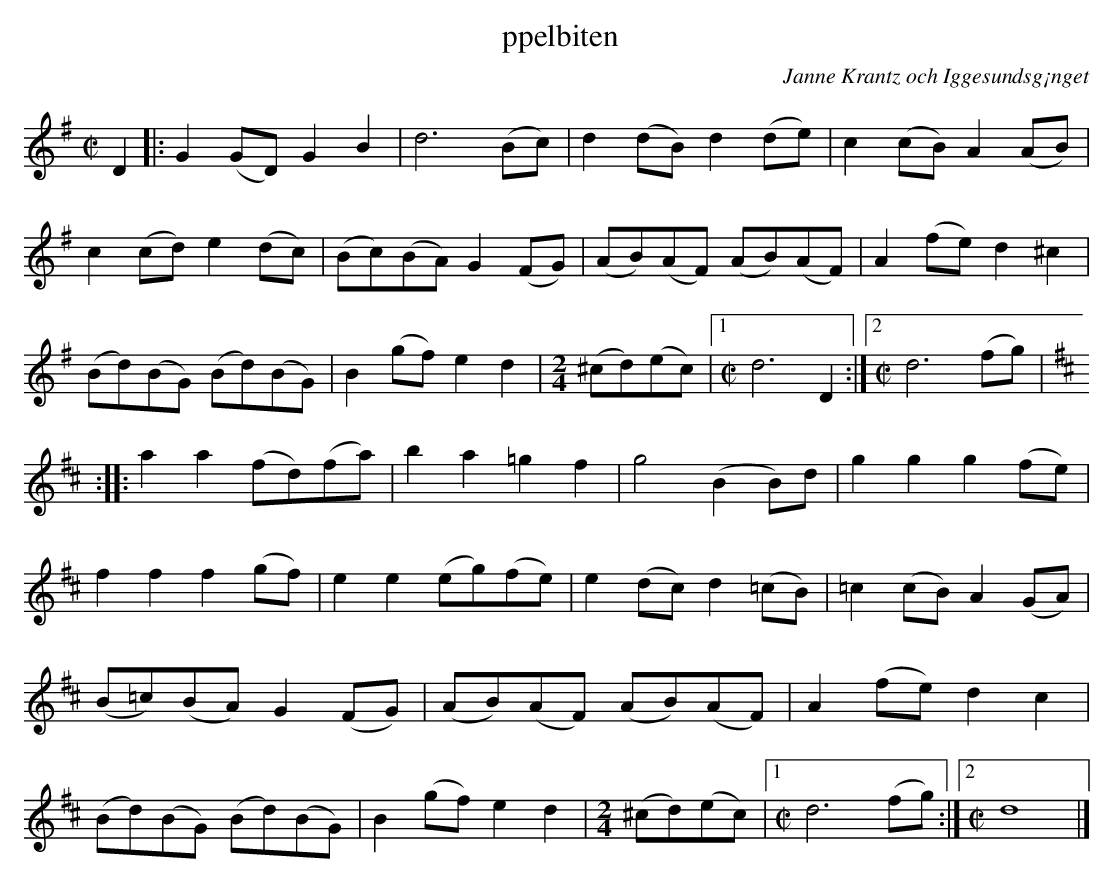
X:1
T: ppelbiten
C:Janne Krantz och Iggesundsg¡nget
M:C|
L:1/8
K:G
D2 |: G2(GD) G2B2 | d6     (Bc) | d2(dB) d2(de) | c2(cB) A2(AB) |
c2(cd) e2(dc) | (Bc)(BA) G2(FG) | (AB)(AF) (AB)(AF) | A2(fe) d2^c2 |
(Bd)(BG) (Bd)(BG) | B2(gf) e2d2 | [M:2/4] (^cd)(ec) |1 [M:C|] d6 D2 :|2 [M:C|] d6 (fg) |
[K:D] :|: a2a2 (fd)(fa) | b2a2=g2f2 | g4 (B2B)d | g2g2 g2(fe) |
f2f2 f2(gf) | e2e2 (eg)(fe) | e2(dc) d2(=cB) | =c2(cB) A2(GA) |
(B=c)(BA) G2(FG) | (AB)(AF) (AB)(AF) | A2(fe) d2c2 |
(Bd)(BG) (Bd)(BG) | B2(gf) e2d2 | [M:2/4] (^cd)(ec) |1 [M:C|] d6 (fg) :|2 [M:C|] d8 |]
